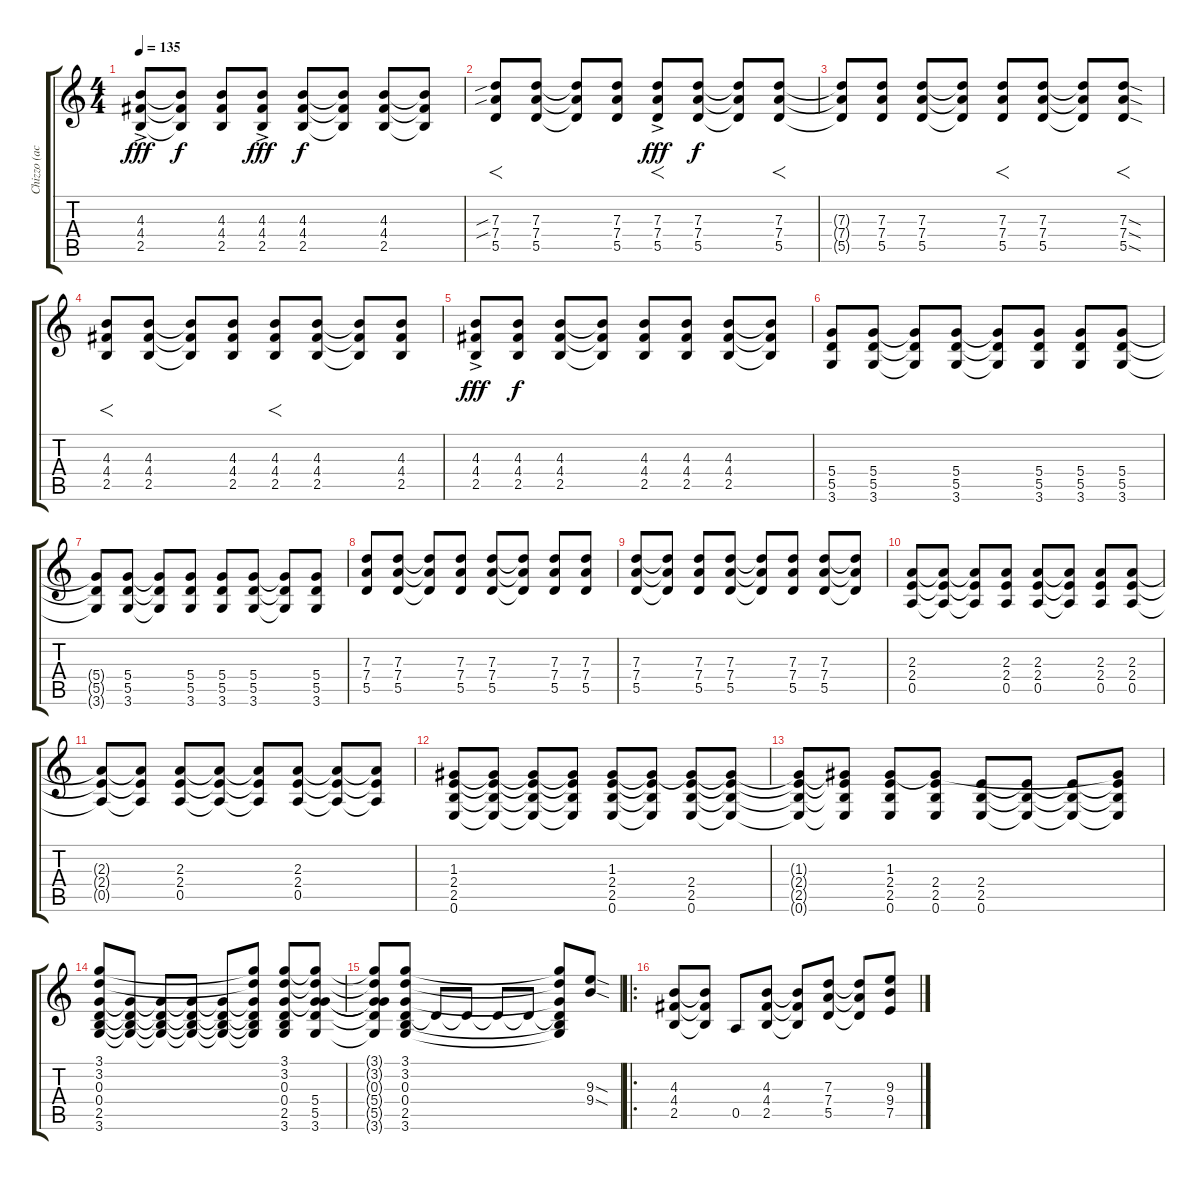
\track ("Chizzo (acomp.)" "Chizzo (ac") {instrument electricguitarjazz}
\staff {score tabs}
\tuning (E4 B3 G3 D3 A2 E2) {hide}
\ts (4 4)
\tempo 135
\clef g2
\ks c
(4.3 4.4{ac} 2.5).8{dy fff} (4.3{t} 4.4{t} 2.5{t}).8{dy f} (4.3 4.4 2.5).8 (4.3 4.4{ac} 2.5).8{dy fff} (4.3 4.4 2.5).8{dy f} (4.3{t} 4.4{t} 2.5{t}).8 (4.3 4.4 2.5).8 (4.3{t} 4.4{t} 2.5{t}).8 |
(7.3{sib} 7.4{sib} 5.5).8{f} (7.3 7.4 5.5).8 (7.3{t} 7.4{t} 5.5{t}).8 (7.3 7.4 5.5).8 (7.3{ac} 7.4 5.5).8{f dy fff} (7.3 7.4 5.5).8{dy f} (7.3{t} 7.4{t} 5.5{t}).8 (7.3 7.4 5.5).8{f} |
(7.3{t} 7.4{t} 5.5{t}).8 (7.3 7.4 5.5).8 (7.3 7.4 5.5).8 (7.3{t} 7.4{t} 5.5{t}).8 (7.3 7.4 5.5).8{f} (7.3 7.4 5.5).8 (7.3{t} 7.4{t} 5.5{t}).8 (7.3{sod} 7.4{sod} 5.5{sod}).8{f} |
(4.3 4.4 2.5).8{f} (4.3 4.4 2.5).8 (4.3{t} 4.4{t} 2.5{t}).8 (4.3 4.4 2.5).8 (4.3 4.4 2.5).8{f} (4.3 4.4 2.5).8 (4.3{t} 4.4{t} 2.5{t}).8 (4.3 4.4 2.5).8 |
(4.3 4.4{ac} 2.5).8{dy fff} (4.3 4.4 2.5).8{dy f} (4.3 4.4 2.5).8 (4.3{t} 4.4{t} 2.5{t}).8 (4.3 4.4 2.5).8 (4.3 4.4 2.5).8 (4.3 4.4 2.5).8 (4.3{t} 4.4{t} 2.5{t}).8 |
(5.4 5.5 3.6).8 (5.4 5.5 3.6).8 (5.4{t} 5.5{t} 3.6{t}).8 (5.4 5.5 3.6).8 (5.4{t} 5.5{t} 3.6{t}).8 (5.4 5.5 3.6).8 (5.4 5.5 3.6).8 (5.4 5.5 3.6).8 |
(5.4{t} 5.5{t} 3.6{t}).8 (5.4 5.5 3.6).8 (5.4{t} 5.5{t} 3.6{t}).8 (5.4 5.5 3.6).8 (5.4 5.5 3.6).8 (5.4 5.5 3.6).8 (5.4{t} 5.5{t} 3.6{t}).8 (5.4 5.5 3.6).8 |
(7.3 7.4 5.5).8 (7.3 7.4 5.5).8 (7.3{t} 7.4{t} 5.5{t}).8 (7.3 7.4 5.5).8 (7.3 7.4 5.5).8 (7.3{t} 7.4{t} 5.5{t}).8 (7.3 7.4 5.5).8 (7.3 7.4 5.5).8 |
(7.3 7.4 5.5).8 (7.3{t} 7.4{t} 5.5{t}).8 (7.3 7.4 5.5).8 (7.3 7.4 5.5).8 (7.3{t} 7.4{t} 5.5{t}).8 (7.3 7.4 5.5).8 (7.3 7.4 5.5).8 (7.3{t} 7.4{t} 5.5{t}).8 |
(2.3 2.4 0.5).8 (2.3{t} 2.4{t} 0.5{t}).8 (2.3{t} 2.4{t} 0.5{t}).8 (2.3 2.4 0.5).8 (2.3 2.4 0.5).8 (2.3{t} 2.4{t} 0.5{t}).8 (2.3 2.4 0.5).8 (2.3 2.4 0.5).8 |
(2.3{t} 2.4{t} 0.5{t}).8 (2.3{t} 2.4{t} 0.5{t}).8 (2.3 2.4 0.5).8 (2.3{t} 2.4{t} 0.5{t}).8 (2.3{t} 2.4{t} 0.5{t}).8 (2.3 2.4 0.5).8 (2.3{t} 2.4{t} 0.5{t}).8 (2.3{t} 2.4{t} 0.5{t}).8 |
(1.3 2.4 2.5 0.6).8 (1.3{t} 2.4{t} 2.5{t} 0.6{t}).8 (1.3{t} 2.4{t} 2.5{t} 0.6{t}).8 (1.3{t} 2.4{t} 2.5{t} 0.6{t}).8 (1.3 2.4 2.5 0.6).8 (1.3{t} 2.4{t} 2.5{t} 0.6{t}).8 (1.3{t} 2.4 2.5 0.6).8 (1.3{t} 2.4{t} 2.5{t} 0.6{t}).8 |
(1.3{t} 2.4{t} 2.5{t} 0.6{t}).8 (1.3{t} 2.4{t} 2.5{t} 0.6{t}).8 (1.3 2.4 2.5 0.6).8 (1.3{t} 2.4 2.5 0.6).8 (2.4 2.5 0.6).8 (2.4{t} 2.5{t} 0.6{t}).8 (2.4{t} 2.5{t} 0.6{t}).8 (1.3{t} 2.4{t} 2.5{t} 0.6{t}).8 |
(3.1 3.2 0.3 0.4 2.5 3.6).8 (0.3{t} 0.4{t} 2.5{t} 3.6{t}).8 (0.3{t} 0.4{t} 2.5{t} 3.6{t}).8 (0.3{t} 0.4{t} 2.5{t} 3.6{t}).8 (0.3{t} 0.4{t} 2.5{t} 3.6{t}).8 (3.1{t} 3.2{t} 0.3{t} 0.4{t} 2.5{t} 3.6{t}).8 (3.1 3.2 0.3 0.4 2.5 3.6).8 (3.1{t} 3.2{t} 0.3{t} 5.4 5.5 3.6).8 |
(3.1{t} 3.2{t} 0.3{t} 5.4{t} 5.5{t} 3.6{t}).8 (3.1 3.2 0.3 0.4 2.5 3.6).8 0.4{t}.8 0.4{t}.8 0.4{t}.8 0.4{t}.8 (3.1{t} 3.2{t} 0.3{t} 0.4{t} 2.5{t} 3.6{t}).8 (9.3{sod} 9.4{sod}).8 |
\ro
(4.3 4.4 2.5).8{instrument distortionguitar} (4.3{t} 4.4{t} 2.5{t}).8 0.5.8 (4.3 4.4 2.5).8 (4.3{t} 4.4{t} 2.5{t}).8 (7.3 7.4 5.5).8 (7.3{t} 7.4{t} 5.5{t}).8 (9.3{ss} 9.4{ss} 7.5).8
